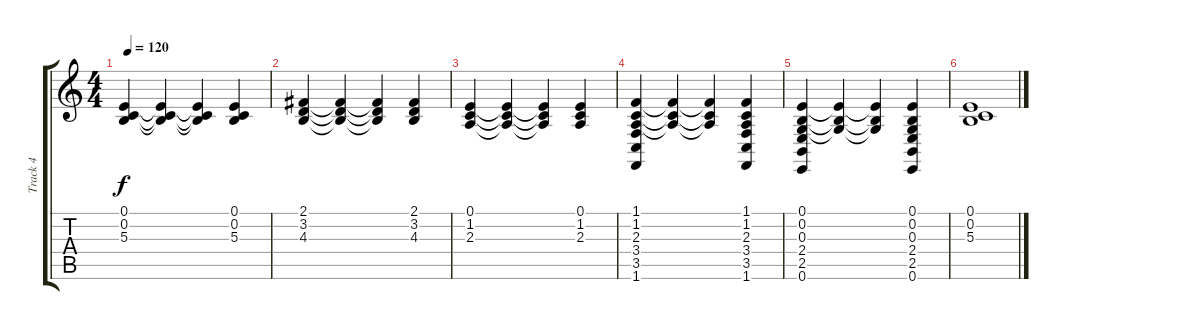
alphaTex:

\track ("Track 4" "Track 4") {instrument fx7echoes}
\staff {score tabs}
\tuning (E4 B3 G3 D3 A2 E2) {hide}
\ts (4 4)
\tempo 120
\clef g2
\ks c
(0.1 0.2 5.3).4{dy f} (0.1{t} 0.2{t} 5.3{t}).4 (0.1{t} 0.2{t} 5.3{t}).4 (0.1 0.2 5.3).4 |
(2.1 3.2 4.3).4 (2.1{t} 3.2{t} 4.3{t}).4 (2.1{t} 3.2{t} 4.3{t}).4 (2.1 3.2 4.3).4 |
(0.1 1.2 2.3).4 (0.1{t} 1.2{t} 2.3{t}).4 (0.1{t} 1.2{t} 2.3{t}).4 (0.1 1.2 2.3).4 |
(1.1 1.2 2.3 3.4 3.5 1.6).4 (1.1{t} 1.2{t} 2.3{t}).4 (1.1{t} 1.2{t} 2.3{t}).4 (1.1 1.2 2.3 3.4 3.5 1.6).4 |
(0.1 0.2 0.3 2.4 2.5 0.6).4 (0.1{t} 0.2{t} 0.3{t}).4 (0.1{t} 0.2{t} 0.3{t}).4 (0.1 0.2 0.3 2.4 2.5 0.6).4 |
(0.1 0.2 5.3).1
